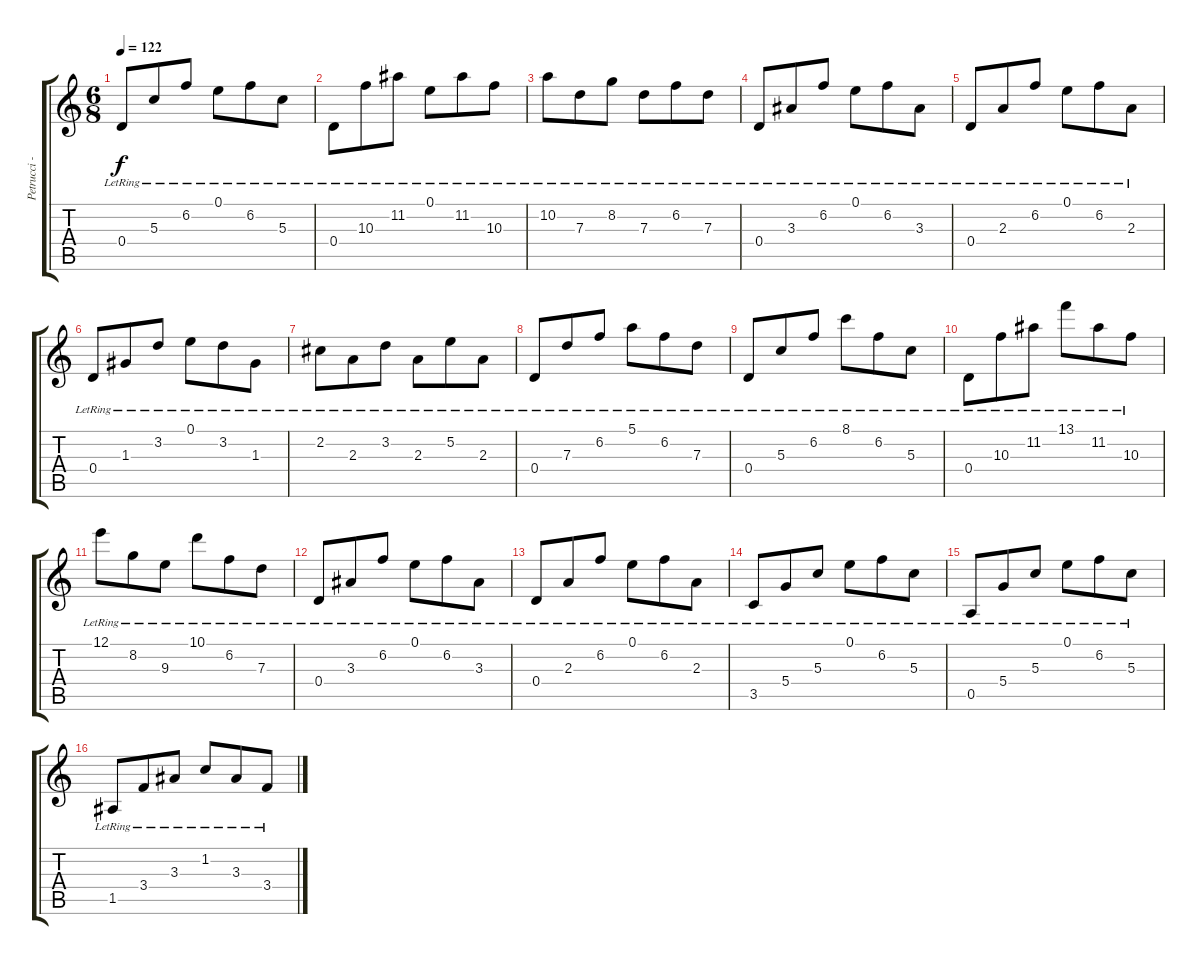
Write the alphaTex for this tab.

\track ("Petrucci - Acoustic 6st." "Petrucci -") {instrument acousticguitarsteel}
\staff {score tabs}
\tuning (E4 B3 G3 D3 A2 E2) {hide}
\ts (6 8)
\tempo 122
\clef g2
\ks c
0.4{lr}.8{dy f} 5.3{lr}.8 6.2{lr}.8 0.1{lr}.8 6.2{lr}.8 5.3{lr}.8 |
0.4{lr}.8 10.3{lr}.8 11.2{lr}.8 0.1{lr}.8 11.2{lr}.8 10.3{lr}.8 |
10.2{lr}.8 7.3{lr}.8 8.2{lr}.8 7.3{lr}.8 6.2{lr}.8 7.3{lr}.8 |
0.4{lr}.8 3.3{lr}.8 6.2{lr}.8 0.1{lr}.8 6.2{lr}.8 3.3{lr}.8 |
0.4{lr}.8 2.3{lr}.8 6.2{lr}.8 0.1{lr}.8 6.2{lr}.8 2.3{lr}.8 |
0.4{lr}.8 1.3{lr}.8 3.2{lr}.8 0.1{lr}.8 3.2{lr}.8 1.3{lr}.8 |
2.2{lr}.8 2.3{lr}.8 3.2{lr}.8 2.3{lr}.8 5.2{lr}.8 2.3{lr}.8 |
0.4{lr}.8 7.3{lr}.8 6.2{lr}.8 5.1{lr}.8 6.2{lr}.8 7.3{lr}.8 |
0.4{lr}.8 5.3{lr}.8 6.2{lr}.8 8.1{lr}.8 6.2{lr}.8 5.3{lr}.8 |
0.4{lr}.8 10.3{lr}.8 11.2{lr}.8 13.1{lr}.8 11.2{lr}.8 10.3{lr}.8 |
12.1{lr}.8 8.2{lr}.8 9.3{lr}.8 10.1{lr}.8 6.2{lr}.8 7.3{lr}.8 |
0.4{lr}.8 3.3{lr}.8 6.2{lr}.8 0.1{lr}.8 6.2{lr}.8 3.3{lr}.8 |
0.4{lr}.8 2.3{lr}.8 6.2{lr}.8 0.1{lr}.8 6.2{lr}.8 2.3{lr}.8 |
3.5{lr}.8 5.4{lr}.8 5.3{lr}.8 0.1{lr}.8 6.2{lr}.8 5.3{lr}.8 |
0.5{lr}.8 5.4{lr}.8 5.3{lr}.8 0.1{lr}.8 6.2{lr}.8 5.3{lr}.8 |
1.5{lr}.8 3.4{lr}.8 3.3{lr}.8 1.2{lr}.8 3.3{lr}.8 3.4{lr}.8
